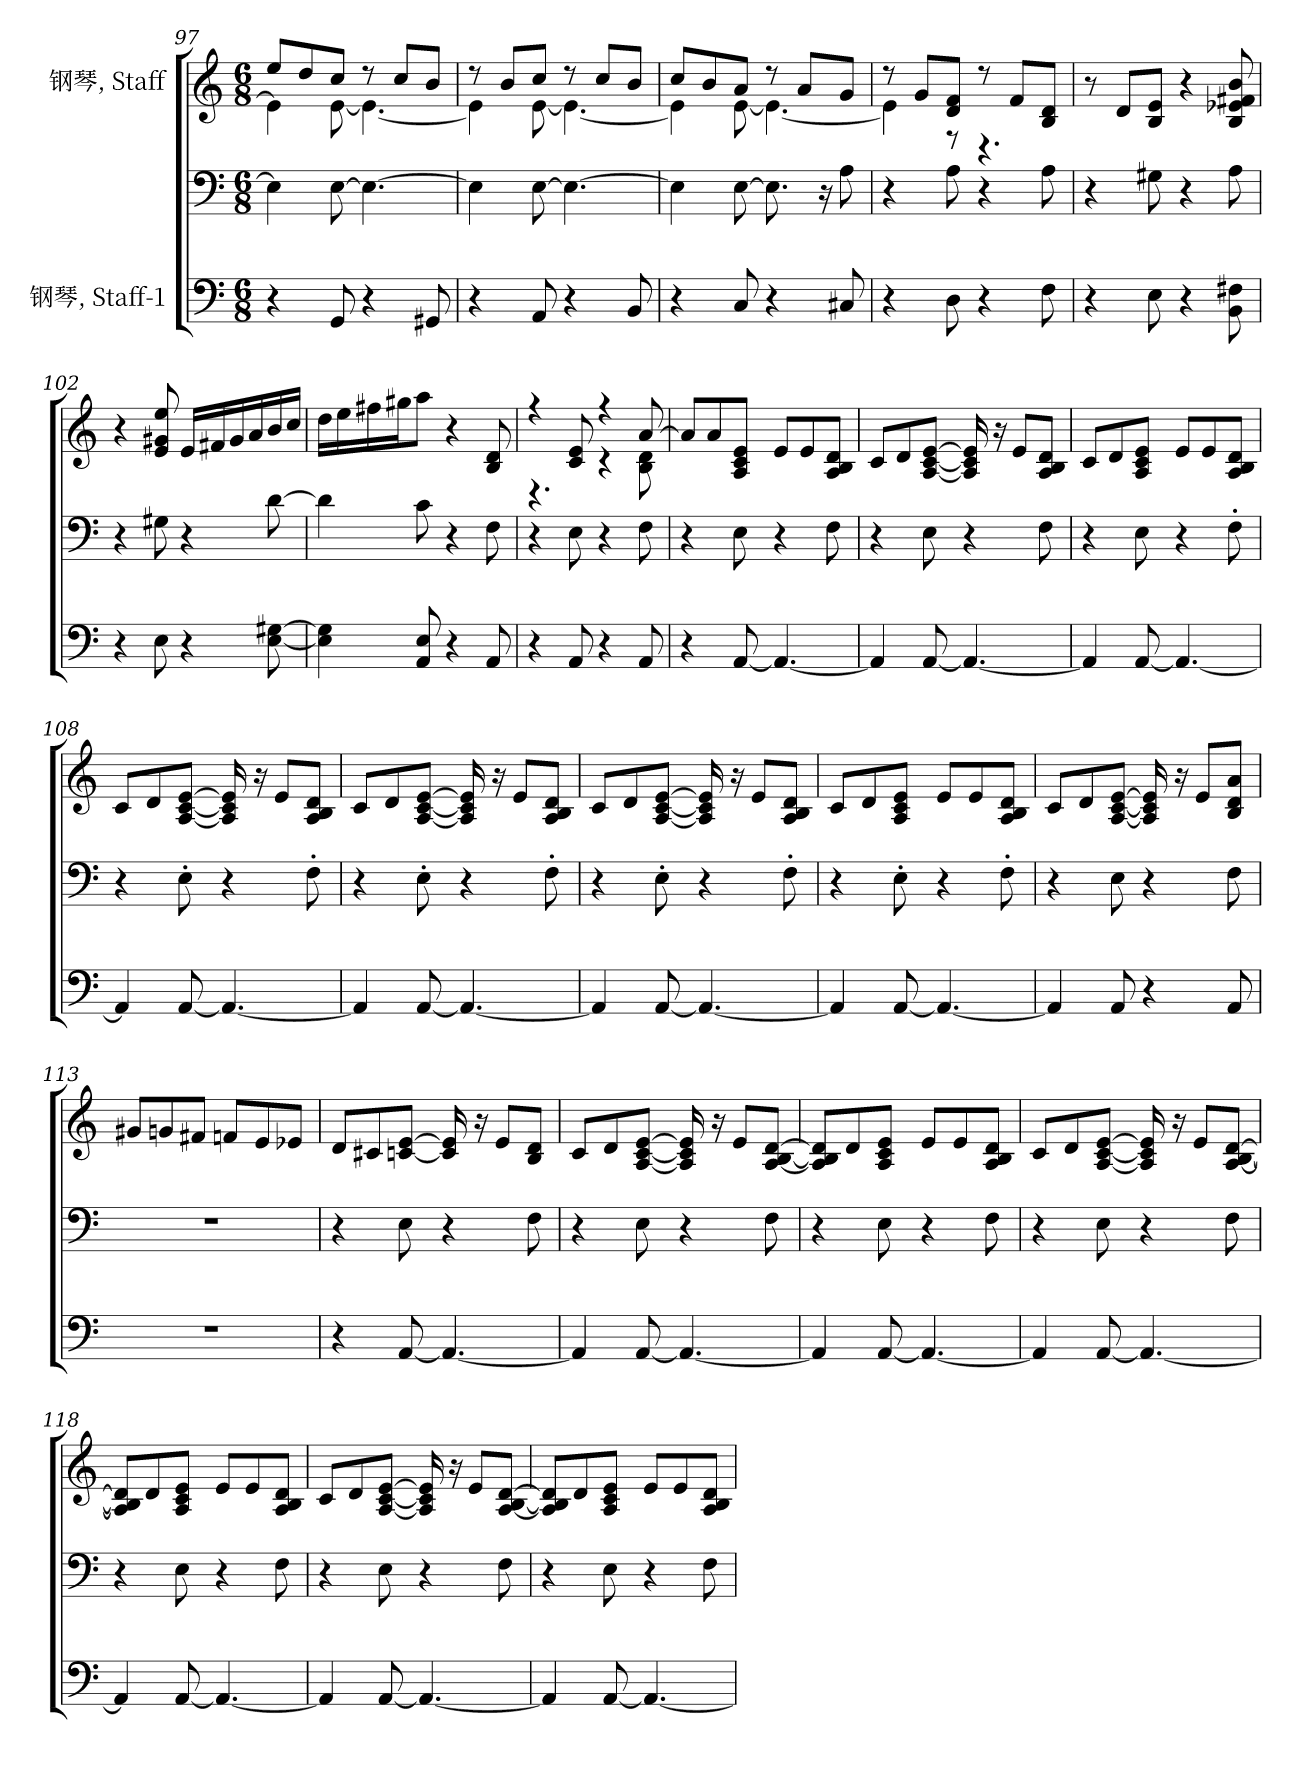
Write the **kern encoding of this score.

**kern	**kern	**kern
*part2	*part2	*part1
*staff3	*staff2	*staff1
*I"钢琴, Staff-1	*	*I"钢琴, Staff
*clefF4	*clefF4	*clefG2
*k[]	*k[]	*k[]
*M6/8	*M6/8	*M6/8
=97	=97	=97
*	*	*^
4r	4E\]	8ee/L	4e\]
.	.	8dd/	.
8GG/	[8E\	8cc/J	[8e\
4r	4.E\_	8r	4.e\_
.	.	8cc/L	.
8GG#X/	.	8b/J	.
=98	=98	=98	=98
4r	4E\]	8r	4e\]
.	.	8b/L	.
8AA/	[8E\	8cc/J	[8e\
4r	4.E\_	8r	4.e\_
.	.	8cc/L	.
8BB/	.	8b/J	.
!!LO:LB:g=z	!!
=99	=99	=99	=99
4r	4E\]	8cc/L	4e\]
.	.	8b/	.
8C/	[8E\	8a/J	[8e\
4r	8.E\]	8r	4.e\_
.	.	8a/L	.
.	16r	.	.
8C#X/	8A\	8g/J	.
=100	=100	=100	=100
4r	4r	8r	4e\]
.	.	8g/L	.
8D\	8A\	8d/ 8f/J	8r
4r	4r	8r	4.r
.	.	8f/L	.
8F\	8A\	8B/ 8d/J	.
*	*	*v	*v
=101	=101	=101
4r	4r	8r
.	.	8d/L
8E\	8G#X\	8B/ 8e/J
4r	4r	4r
8BB\ 8F#X\	8A\	8B/ 8e-X/ 8f#X/ 8b/
=102	=102	=102
4r	4r	4r
8E\	8G#X\	8e/ 8g#X/ 8ee/
4r	4r	16e/LL
.	.	16f#X/
.	.	16g#/
.	.	16a/
[8E\ [8G#X\	[8d\	16b/
.	.	16cc/JJ
!!LO:PB:g=z
=103	=103	=103
4E\] 4G#\]	4d\]	16dd\LL
.	.	16ee\
.	.	16ff#X\
.	.	16gg#X\J
8AA/ 8E/	8c\	8aa\J
4r	4r	4r
8AA/	8F\	8B/ 8d/
=104	=104	=104
*	*	*^
4r	4r	4r	4.r
8AA/	8E\	8c/ 8e/	.
4r	4r	4r	4r
8AA/	8F\	[8a/	8B\ 8d\
*	*	*v	*v
=105	=105	=105
4r	4r	8a/L]
.	.	8a/
[8AA/	8E\	8A/ 8c/ 8e/J
4.AA/_	4r	8e/L
.	.	8e/
.	8F\	8A/ 8B/ 8d/J
=106	=106	=106
4AA/]	4r	8c/L
.	.	8d/
[8AA/	8E\	[8A/ [8c/ [8e/J
4.AA/_	4r	16A/] 16c/] 16e/]
.	.	16r
.	.	8e/L
.	8F\	8A/ 8B/ 8d/J
=107	=107	=107
4AA/]	4r	8c/L
.	.	8d/
[8AA/	8E\	8A/ 8c/ 8e/J
4.AA/_	4r	8e/L
.	.	8e/
.	8F'\	8A/ 8B/ 8d/J
!!LO:LB:g=z
=108	=108	=108
4AA/]	4r	8c/L
.	.	8d/
[8AA/	8E'\	[8A/ [8c/ [8e/J
4.AA/_	4r	16A/] 16c/] 16e/]
.	.	16r
.	.	8e/L
.	8F'\	8A/ 8B/ 8d/J
=109	=109	=109
4AA/]	4r	8c/L
.	.	8d/
[8AA/	8E'\	[8A/ [8c/ [8e/J
4.AA/_	4r	16A/] 16c/] 16e/]
.	.	16r
.	.	8e/L
.	8F'\	8A/ 8B/ 8d/J
=110	=110	=110
4AA/]	4r	8c/L
.	.	8d/
[8AA/	8E'\	[8A/ [8c/ [8e/J
4.AA/_	4r	16A/] 16c/] 16e/]
.	.	16r
.	.	8e/L
.	8F'\	8A/ 8B/ 8d/J
=111	=111	=111
4AA/]	4r	8c/L
.	.	8d/
[8AA/	8E'\	8A/ 8c/ 8e/J
4.AA/_	4r	8e/L
.	.	8e/
.	8F'\	8A/ 8B/ 8d/J
!!LO:LB:g=z
=112	=112	=112
4AA/]	4r	8c/L
.	.	8d/
8AA/	8E\	[8A/ [8c/ [8e/J
4r	4r	16A/] 16c/] 16e/]
.	.	16r
.	.	8e/L
8AA/	8F\	8B/ 8d/ 8a/J
=113	=113	=113
2.r	2.r	8g#X/L
.	.	8gn/
.	.	8f#X/J
.	.	8fn/L
.	.	8e/
.	.	8e-X/J
=114	=114	=114
4r	4r	8d/L
.	.	8c#X/
[8AA/	8E\	[8cn/ [8e/J
4.AA/_	4r	16c/] 16e/]
.	.	16r
.	.	8e/L
.	8F\	8B/ 8d/J
=115	=115	=115
4AA/]	4r	8c/L
.	.	8d/
[8AA/	8E\	[8A/ [8c/ [8e/J
4.AA/_	4r	16A/] 16c/] 16e/]
.	.	16r
.	.	8e/L
.	8F\	[8A/ [8B/ [8d/J
!!LO:LB:g=z
=116	=116	=116
4AA/]	4r	8A/] 8B/] 8d/]L
.	.	8d/
[8AA/	8E\	8A/ 8c/ 8e/J
4.AA/_	4r	8e/L
.	.	8e/
.	8F\	8A/ 8B/ 8d/J
=117	=117	=117
4AA/]	4r	8c/L
.	.	8d/
[8AA/	8E\	[8A/ [8c/ [8e/J
4.AA/_	4r	16A/] 16c/] 16e/]
.	.	16r
.	.	8e/L
.	8F\	[8A/ [8B/ [8d/J
=118	=118	=118
4AA/]	4r	8A/] 8B/] 8d/]L
.	.	8d/
[8AA/	8E\	8A/ 8c/ 8e/J
4.AA/_	4r	8e/L
.	.	8e/
.	8F\	8A/ 8B/ 8d/J
=119	=119	=119
4AA/]	4r	8c/L
.	.	8d/
[8AA/	8E\	[8A/ [8c/ [8e/J
4.AA/_	4r	16A/] 16c/] 16e/]
.	.	16r
.	.	8e/L
.	8F\	[8A/ [8B/ [8d/J
!!LO:PB:g=z
=120	=120	=120
4AA/]	4r	8A/] 8B/] 8d/]L
.	.	8d/
[8AA/	8E\	8A/ 8c/ 8e/J
4.AA/_	4r	8e/L
.	.	8e/
.	8F\	8A/ 8B/ 8d/J
=	=	=
*-	*-	*-
